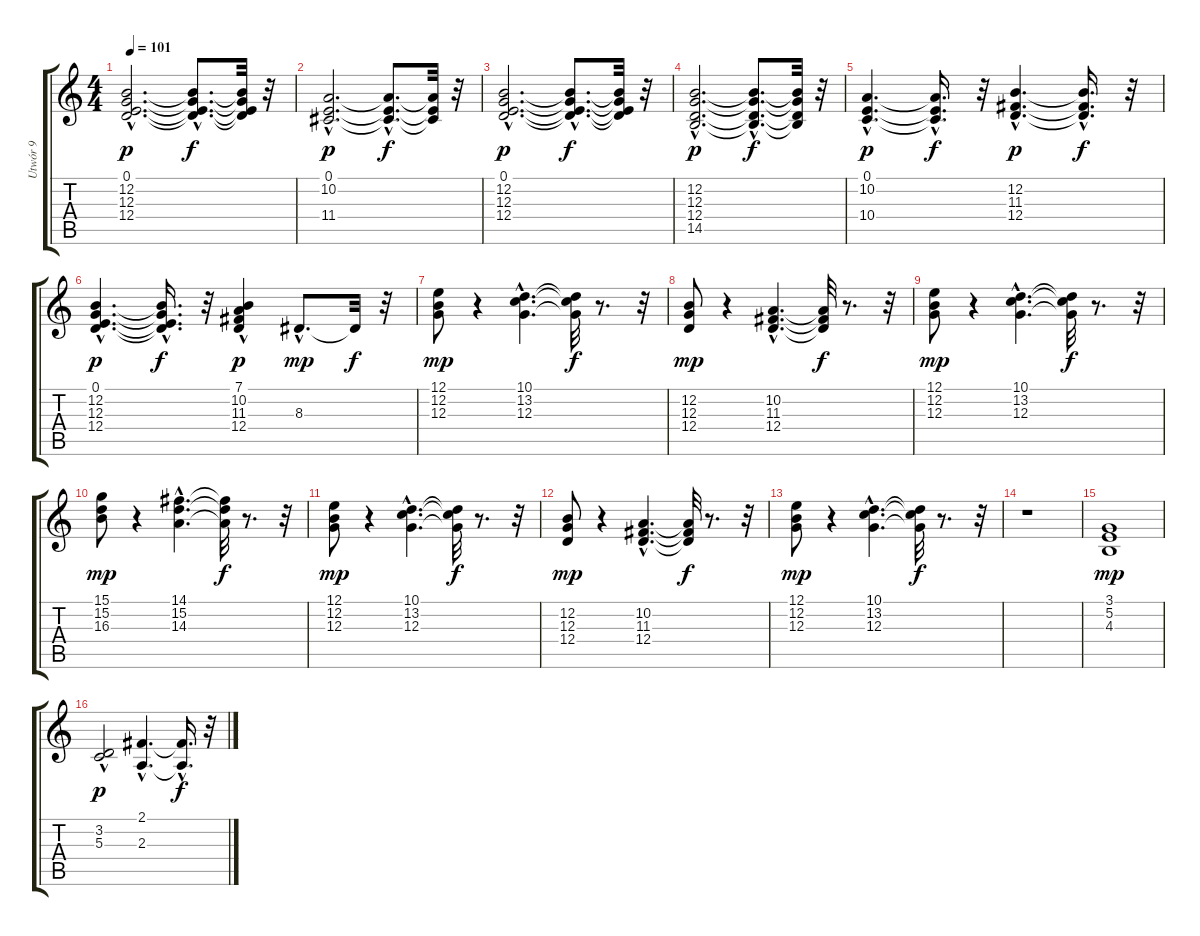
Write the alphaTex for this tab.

\track ("Utwór 9" "Utwór 9") {instrument fx8scifi}
\staff {score tabs}
\tuning (E4 B3 G3 D3 A2 E2) {hide}
\ts (4 4)
\tempo 101
\clef g2
\ks c
(0.1{hac} 12.2{hac} 12.3{hac} 12.4{hac}).2{d dy p} (0.1{hac t} 12.2{hac t} 12.3{hac t} 12.4{hac t}).8{d dy f} (0.1{t} 12.2{t} 12.3{t} 12.4{t}).32 r.32 |
(0.1{hac} 10.2{hac} 11.4{hac}).2{d dy p} (0.1{hac t} 10.2{hac t} 11.4{hac t}).8{d dy f} (0.1{t} 10.2{t} 11.4{t}).32 r.32 |
(0.1{hac} 12.2{hac} 12.3{hac} 12.4{hac}).2{d dy p} (0.1{hac t} 12.2{hac t} 12.3{hac t} 12.4{hac t}).8{d dy f} (0.1{t} 12.2{t} 12.3{t} 12.4{t}).32 r.32 |
(12.2{hac} 12.3{hac} 12.4{hac} 14.5{hac}).2{d dy p} (12.2{hac t} 12.3{hac t} 12.4{hac t} 14.5{hac t}).8{d dy f} (12.2{t} 12.3{t} 12.4{t} 14.5{t}).32 r.32 |
(0.1{hac} 10.2{hac} 10.4{hac}).4{d dy p} (0.1{hac t} 10.2{hac t} 10.4{hac t}).16{d dy f} r.32 (12.2{hac} 11.3{hac} 12.4{hac}).4{d dy p} (12.2{hac t} 11.3{hac t} 12.4{hac t}).16{d dy f} r.32 |
(0.1{hac} 12.2{hac} 12.3{hac} 12.4{hac}).4{d dy p} (0.1{hac t} 12.2{hac t} 12.3{hac t} 12.4{hac t}).16{d dy f} r.32 (7.1{hac} 10.2{hac} 11.3{hac} 12.4).4{dy p} 8.3{hac}.8{d dy mp} 8.3{t}.32{dy f} r.32 |
(12.1 12.2 12.3).8{dy mp} r.4 (10.1{hac} 13.2{hac} 12.3{hac}).4{d} (10.1{t} 13.2{t} 12.3{t}).32{dy f} r.8{d} r.32 |
(12.2 12.3 12.4).8{dy mp} r.4 (10.2{hac} 11.3{hac} 12.4{hac}).4{d} (10.2{t} 11.3{t} 12.4{t}).32{dy f} r.8{d} r.32 |
(12.1 12.2 12.3).8{dy mp} r.4 (10.1{hac} 13.2{hac} 12.3{hac}).4{d} (10.1{t} 13.2{t} 12.3{t}).32{dy f} r.8{d} r.32 |
(15.1 15.2 16.3).8{dy mp} r.4 (14.1{hac} 15.2{hac} 14.3{hac}).4{d} (14.1{t} 15.2{t} 14.3{t}).32{dy f} r.8{d} r.32 |
(12.1 12.2 12.3).8{dy mp} r.4 (10.1{hac} 13.2{hac} 12.3{hac}).4{d} (10.1{t} 13.2{t} 12.3{t}).32{dy f} r.8{d} r.32 |
(12.2 12.3 12.4).8{dy mp} r.4 (10.2{hac} 11.3{hac} 12.4{hac}).4{d} (10.2{t} 11.3{t} 12.4{t}).32{dy f} r.8{d} r.32 |
(12.1 12.2 12.3).8{dy mp} r.4 (10.1{hac} 13.2{hac} 12.3{hac}).4{d} (10.1{t} 13.2{t} 12.3{t}).32{dy f} r.8{d} r.32 |
r.1 |
(3.1 5.2 4.3).1{dy mp} |
(3.2{hac} 5.3).2{dy p} (2.1{hac} 2.3{hac}).4{d} (2.1{hac t} 2.3{hac t}).16{d dy f} r.32
